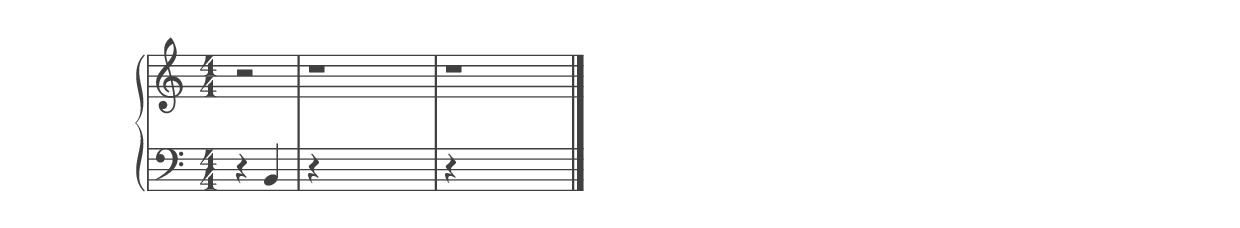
%% ----------------------------------------------------------------------------
%% Generated on: 2019 January 05
%% Note Name: B2
%% Octave: 2
%% Clef: bass
%% Filename: 037-27-2-bass-B2
%% ----------------------------------------------------------------------------

\version "2.19.82"

\include "../piano_note_colors.ly"

\header {
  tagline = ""
}

upper = {
  \clef treble
  \numericTimeSignature
  % treble note
  r2
  % treble octave (hidden)
  r1
  % treble octave (hidden) repeat
  \unHideNotes
  r1
  \bar "|."
}

lower = {
  \clef bass
  \numericTimeSignature
  % bass note in color
  r4 b,4
  % bass octave (hidden)
  r4 \hideNotes b,,4 b,4 b4
  % bass octave (hidden) repeat
  \unHideNotes
  r4 \hideNotes b,,4 b,4 b4
}

\score {
  \new PianoStaff <<
    \context Score
    \applyContext #(override-color-for-all-grobs default-black)
    \time 4/4
    \partial 2
    \new Staff = upper { \upper }
    \new Staff = lower { \lower }
  >>
  \layout { }
  \midi { }
}